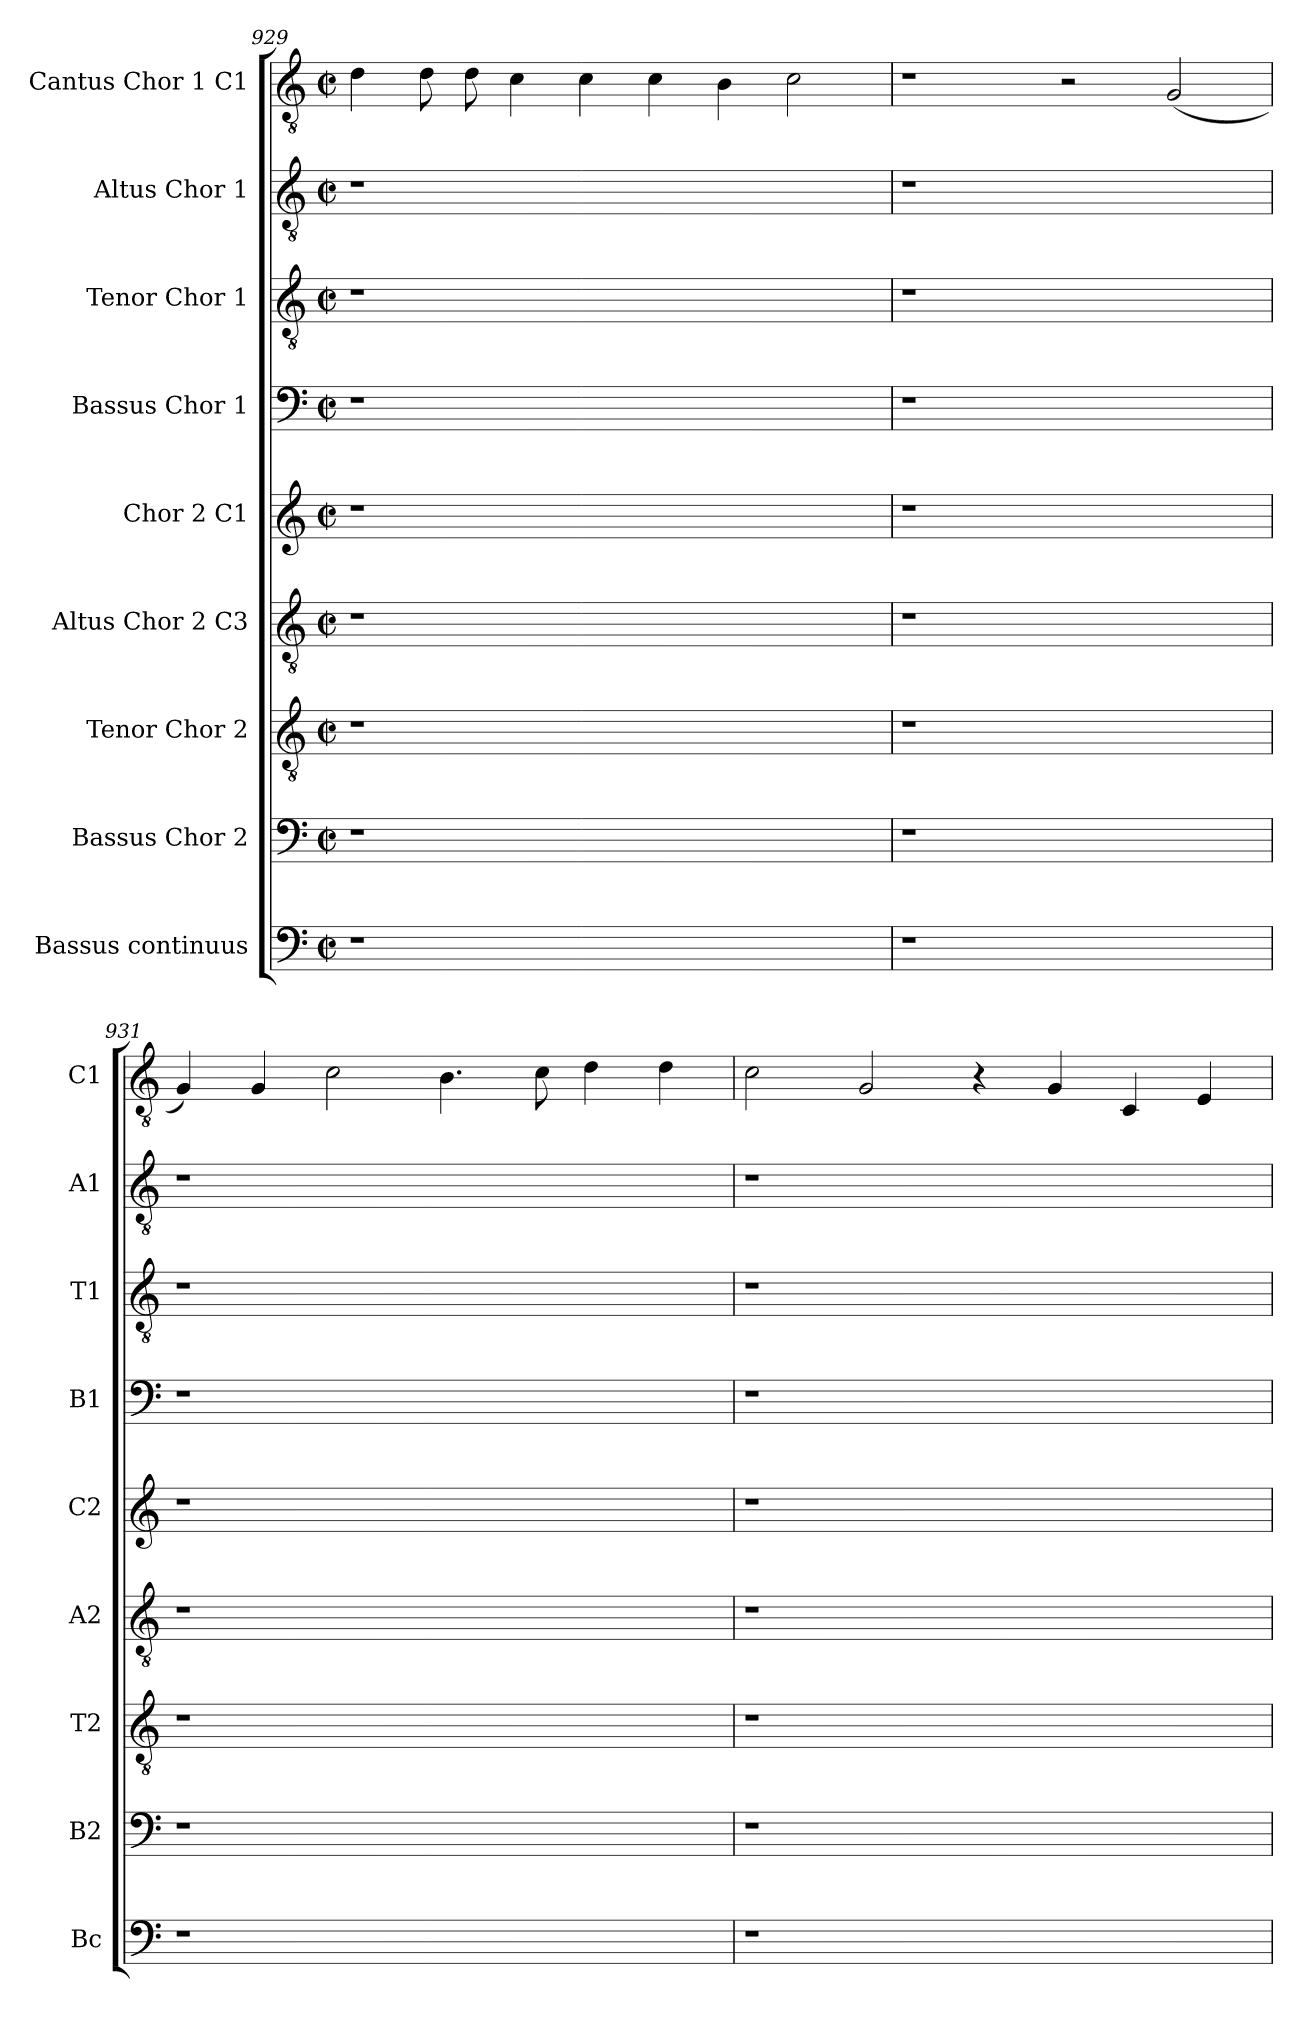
**kern	**kern	**kern	**kern	**kern	**kern	**kern	**kern	**kern
*part9	*part8	*part7	*part6	*part5	*part4	*part3	*part2	*part1
*staff9	*staff8	*staff7	*staff6	*staff5	*staff4	*staff3	*staff2	*staff1
*I"Bassus continuus	*I"Bassus Chor 2	*I"Tenor Chor 2	*I"Altus Chor 2 C3	*I"Chor 2 C1	*I"Bassus Chor 1	*I"Tenor Chor 1	*I"Altus Chor 1	*I"Cantus Chor 1 C1
*I'Bc	*I'B2	*I'T2	*I'A2	*I'C2	*I'B1	*I'T1	*I'A1	*I'C1
!!LO:LB:g=z
*clefF4	*clefF4	*clefGv2	*clefGv2	*clefG2	*clefF4	*clefGv2	*clefGv2	*clefGv2
*ITrd7c12	*	*	*	*	*	*	*	*
*k[]	*k[]	*k[]	*k[]	*k[]	*k[]	*k[]	*k[]	*k[]
*C:	*C:	*C:	*C:	*C:	*C:	*C:	*C:	*C:
*M2/2	*M2/2	*M2/2	*M2/2	*M2/2	*M2/2	*M2/2	*M2/2	*M2/2
*met(c|)	*met(c|)	*met(c|)	*met(c|)	*met(c|)	*met(c|)	*met(c|)	*met(c|)	*met(c|)
=929	=929	=929	=929	=929	=929	=929	=929	=929
1r	1r	1r	1r	1r	1r	1r	1r	4d\
.	.	.	.	.	.	.	.	8d\
.	.	.	.	.	.	.	.	8d\
.	.	.	.	.	.	.	.	4c\
.	.	.	.	.	.	.	.	4c\
1ryy	1ryy	1ryy	1ryy	1ryy	1ryy	1ryy	1ryy	4c\
.	.	.	.	.	.	.	.	4B\
.	.	.	.	.	.	.	.	2c\
=930	=930	=930	=930	=930	=930	=930	=930	=930
1r	1r	1r	1r	1r	1r	1r	1r	1r
1ryy	1ryy	1ryy	1ryy	1ryy	1ryy	1ryy	1ryy	2r
.	.	.	.	.	.	.	.	(<2G/
=931	=931	=931	=931	=931	=931	=931	=931	=931
1r	1r	1r	1r	1r	1r	1r	1r	4G/)
.	.	.	.	.	.	.	.	4G/
.	.	.	.	.	.	.	.	2c\
1ryy	1ryy	1ryy	1ryy	1ryy	1ryy	1ryy	1ryy	4.B\
.	.	.	.	.	.	.	.	8c\
.	.	.	.	.	.	.	.	4d\
.	.	.	.	.	.	.	.	4d\
=932	=932	=932	=932	=932	=932	=932	=932	=932
1r	1r	1r	1r	1r	1r	1r	1r	2c\
.	.	.	.	.	.	.	.	2G/
1ryy	1ryy	1ryy	1ryy	1ryy	1ryy	1ryy	1ryy	4r
.	.	.	.	.	.	.	.	4G/
.	.	.	.	.	.	.	.	4C/
.	.	.	.	.	.	.	.	4E/
=	=	=	=	=	=	=	=	=
*-	*-	*-	*-	*-	*-	*-	*-	*-
